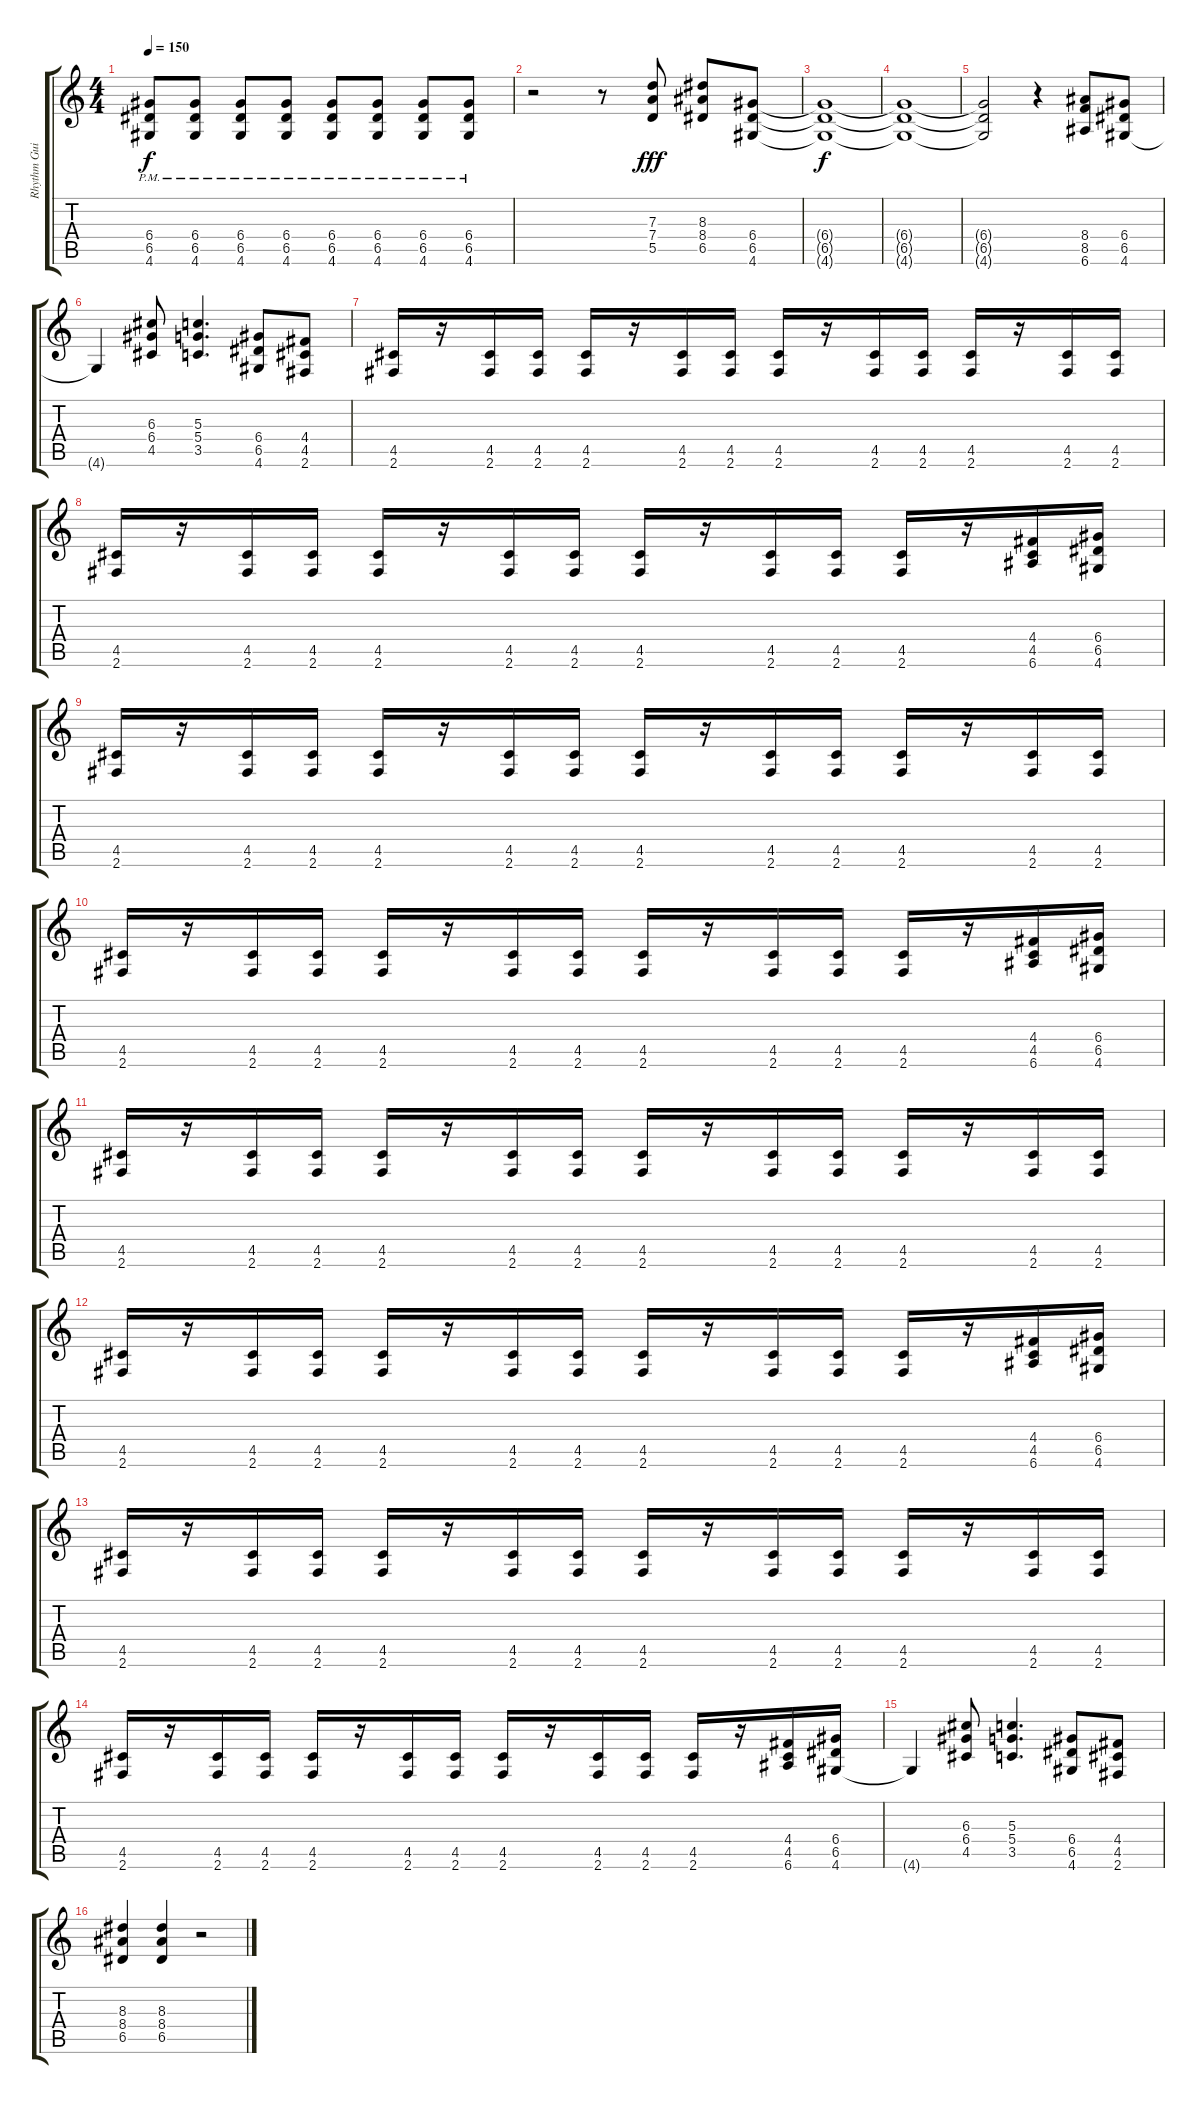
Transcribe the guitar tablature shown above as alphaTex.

\track ("Rhythm Guitar" "Rhythm Gui") {instrument distortionguitar}
\staff {score tabs}
\tuning (E4 B3 G3 D3 A2 E2) {hide}
\ts (4 4)
\tempo 150
\clef g2
\ks c
(6.4{pm} 6.5{pm} 4.6{pm}).8{dy f} (6.4{pm} 6.5{pm} 4.6{pm}).8 (6.4{pm} 6.5{pm} 4.6{pm}).8 (6.4{pm} 6.5{pm} 4.6{pm}).8 (6.4{pm} 6.5{pm} 4.6{pm}).8 (6.4{pm} 6.5{pm} 4.6{pm}).8 (6.4{pm} 6.5{pm} 4.6{pm}).8 (6.4{pm} 6.5{pm} 4.6{pm}).8 |
r.2 r.8 (7.3 7.4 5.5).8{dy fff} (8.3 8.4 6.5).8 (6.4 6.5 4.6).8 |
(6.4{t} 6.5{t} 4.6{t}).1{dy f} |
(6.4{t} 6.5{t} 4.6{t}).1 |
(6.4{t} 6.5{t} 4.6{t}).2 r.4 (8.4 8.5 6.6).8 (6.4 6.5 4.6).8 |
4.6{t}.4 (6.3 6.4 4.5).8 (5.3 5.4 3.5).4{d} (6.4 6.5 4.6).8 (4.4 4.5 2.6).8 |
(4.5 2.6).16 r.16 (4.5 2.6).16 (4.5 2.6).16 (4.5 2.6).16 r.16 (4.5 2.6).16 (4.5 2.6).16 (4.5 2.6).16 r.16 (4.5 2.6).16 (4.5 2.6).16 (4.5 2.6).16 r.16 (4.5 2.6).16 (4.5 2.6).16 |
(4.5 2.6).16 r.16 (4.5 2.6).16 (4.5 2.6).16 (4.5 2.6).16 r.16 (4.5 2.6).16 (4.5 2.6).16 (4.5 2.6).16 r.16 (4.5 2.6).16 (4.5 2.6).16 (4.5 2.6).16 r.16 (4.4 4.5 6.6).16 (6.4 6.5 4.6).16 |
(4.5 2.6).16 r.16 (4.5 2.6).16 (4.5 2.6).16 (4.5 2.6).16 r.16 (4.5 2.6).16 (4.5 2.6).16 (4.5 2.6).16 r.16 (4.5 2.6).16 (4.5 2.6).16 (4.5 2.6).16 r.16 (4.5 2.6).16 (4.5 2.6).16 |
(4.5 2.6).16 r.16 (4.5 2.6).16 (4.5 2.6).16 (4.5 2.6).16 r.16 (4.5 2.6).16 (4.5 2.6).16 (4.5 2.6).16 r.16 (4.5 2.6).16 (4.5 2.6).16 (4.5 2.6).16 r.16 (4.4 4.5 6.6).16 (6.4 6.5 4.6).16 |
(4.5 2.6).16 r.16 (4.5 2.6).16 (4.5 2.6).16 (4.5 2.6).16 r.16 (4.5 2.6).16 (4.5 2.6).16 (4.5 2.6).16 r.16 (4.5 2.6).16 (4.5 2.6).16 (4.5 2.6).16 r.16 (4.5 2.6).16 (4.5 2.6).16 |
(4.5 2.6).16 r.16 (4.5 2.6).16 (4.5 2.6).16 (4.5 2.6).16 r.16 (4.5 2.6).16 (4.5 2.6).16 (4.5 2.6).16 r.16 (4.5 2.6).16 (4.5 2.6).16 (4.5 2.6).16 r.16 (4.4 4.5 6.6).16 (6.4 6.5 4.6).16 |
(4.5 2.6).16 r.16 (4.5 2.6).16 (4.5 2.6).16 (4.5 2.6).16 r.16 (4.5 2.6).16 (4.5 2.6).16 (4.5 2.6).16 r.16 (4.5 2.6).16 (4.5 2.6).16 (4.5 2.6).16 r.16 (4.5 2.6).16 (4.5 2.6).16 |
(4.5 2.6).16 r.16 (4.5 2.6).16 (4.5 2.6).16 (4.5 2.6).16 r.16 (4.5 2.6).16 (4.5 2.6).16 (4.5 2.6).16 r.16 (4.5 2.6).16 (4.5 2.6).16 (4.5 2.6).16 r.16 (4.4 4.5 6.6).16 (6.4 6.5 4.6).16 |
4.6{t}.4 (6.3 6.4 4.5).8 (5.3 5.4 3.5).4{d} (6.4 6.5 4.6).8 (4.4 4.5 2.6).8 |
(8.3 8.4 6.5).4 (8.3 8.4 6.5).4 r.2
